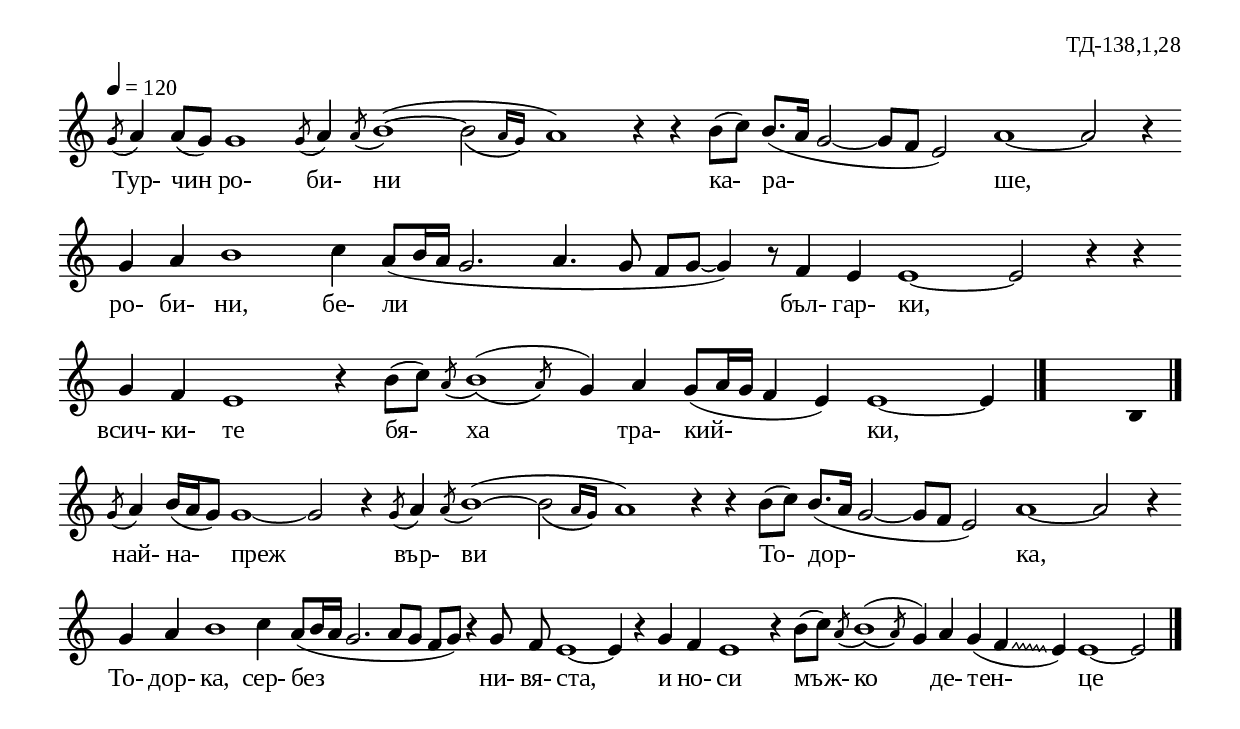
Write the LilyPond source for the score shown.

%{
td_138_1_28
%}

\include "td-preamble.ly"

\score {
\relative c'' {
\tempo 4 = 120
\cadenzaOn
\phrasingSlurDown
\acciaccatura g8 a4 a8[( g]) g1 \acciaccatura g8 a4 
\acciaccatura a8 b1(~ \afterGrace b2\( { a16[ g]\) } a1) r4 r
b8[( c]) b8.[( a16] g2~ g8[ f] e2) a1~ a2 r4
\bar ""
g4  \bar "" a  \bar "" b1  \bar "" c4 \bar "" a8[( b16 a] g2.  \bar ""
a4. g8 f[ g]~ g4\noBeam) r8 \bar ""f4 e \bar "" e1~ e2 r4 r
\bar "" \break
g4 f e1 r4  \bar "" b'8[( c])  \bar "" \acciaccatura a8 
\afterGrace b1(\( { \stdB a8\) \stdE } g4) a  \bar ""
g8[( a16 g] f4 e) e1~ e4
 \bar "|." 
s4 \fixB b \fixC
 \bar "|." 
\break 
\override Glissando #'style = #'zigzag
\acciaccatura g'8 a4 b16[( a g8]) g1~ g2 r4 \acciaccatura g8 a4 
\acciaccatura a8 b1(~ \afterGrace b2\( { a16[ g]\) } a1) r4 r b8([ c])
\bar ""
b8.([ a16] \bar "" g2~ g8[ f] \bar "" e2) \bar "" a1~ a2 r4 \bar ""
g a b1 c4 \bar "" a8[( b16 a] g2. \bar "" a8[ g] f[ g]) r4
\bar ""
g8 f\noBeam e1~ e4 r \bar "" g f e1 r4 b'8([ c]) 
\acciaccatura a8 \afterGrace b1(\( { \stdB a8\) \stdE } g4) a
\bar ""
g4( \noteFi f\glissando e) e1~ e2
 \bar "|." 
}
\addlyrics { Тур- чин ро- би- ни ка- ра- ше, ро- би- ни, бе- ли бъл- гар- ки,
всич- ки- те бя- ха тра- кий- ки,
" " най- на- преж вър- ви То- дор- ка,
То- дор- ка, сер- без ни- вя- ста, и но- си мъж- ко де- тен- це }
%
\layout {
   \context { 
	    \Staff \remove "Time_signature_engraver" } 
  indent = #0
  line-width = 190\mm
  ragged-right=##f
}
%
\midi { 
	\context {
		\Score tempoWholesPerMinute = #(ly:make-moment 120 4)
		}
	}
}
%
\header{
  opus = "ТД-138,1,28"
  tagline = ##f
}


